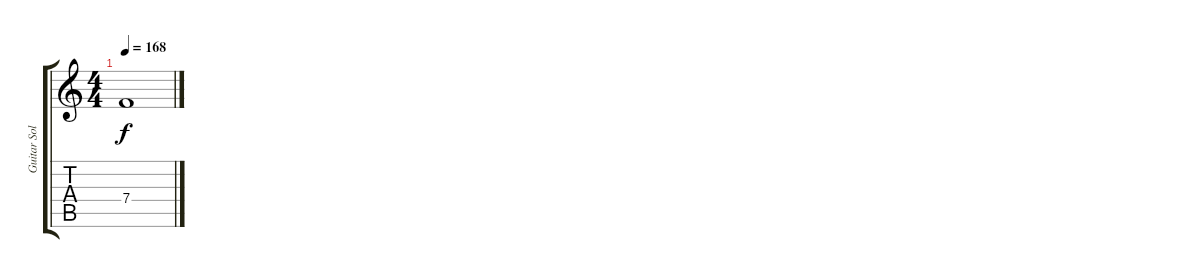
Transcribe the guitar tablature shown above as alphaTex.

\track ("Guitar Solo" "Guitar Sol") {instrument distortionguitar}
\staff {score tabs}
\tuning (C4 G3 Eb3 Bb2 F2 C2) {hide}
\ts (4 4)
\tempo 168
\clef g2
\ks c
7.4{t}.1{dy f}
